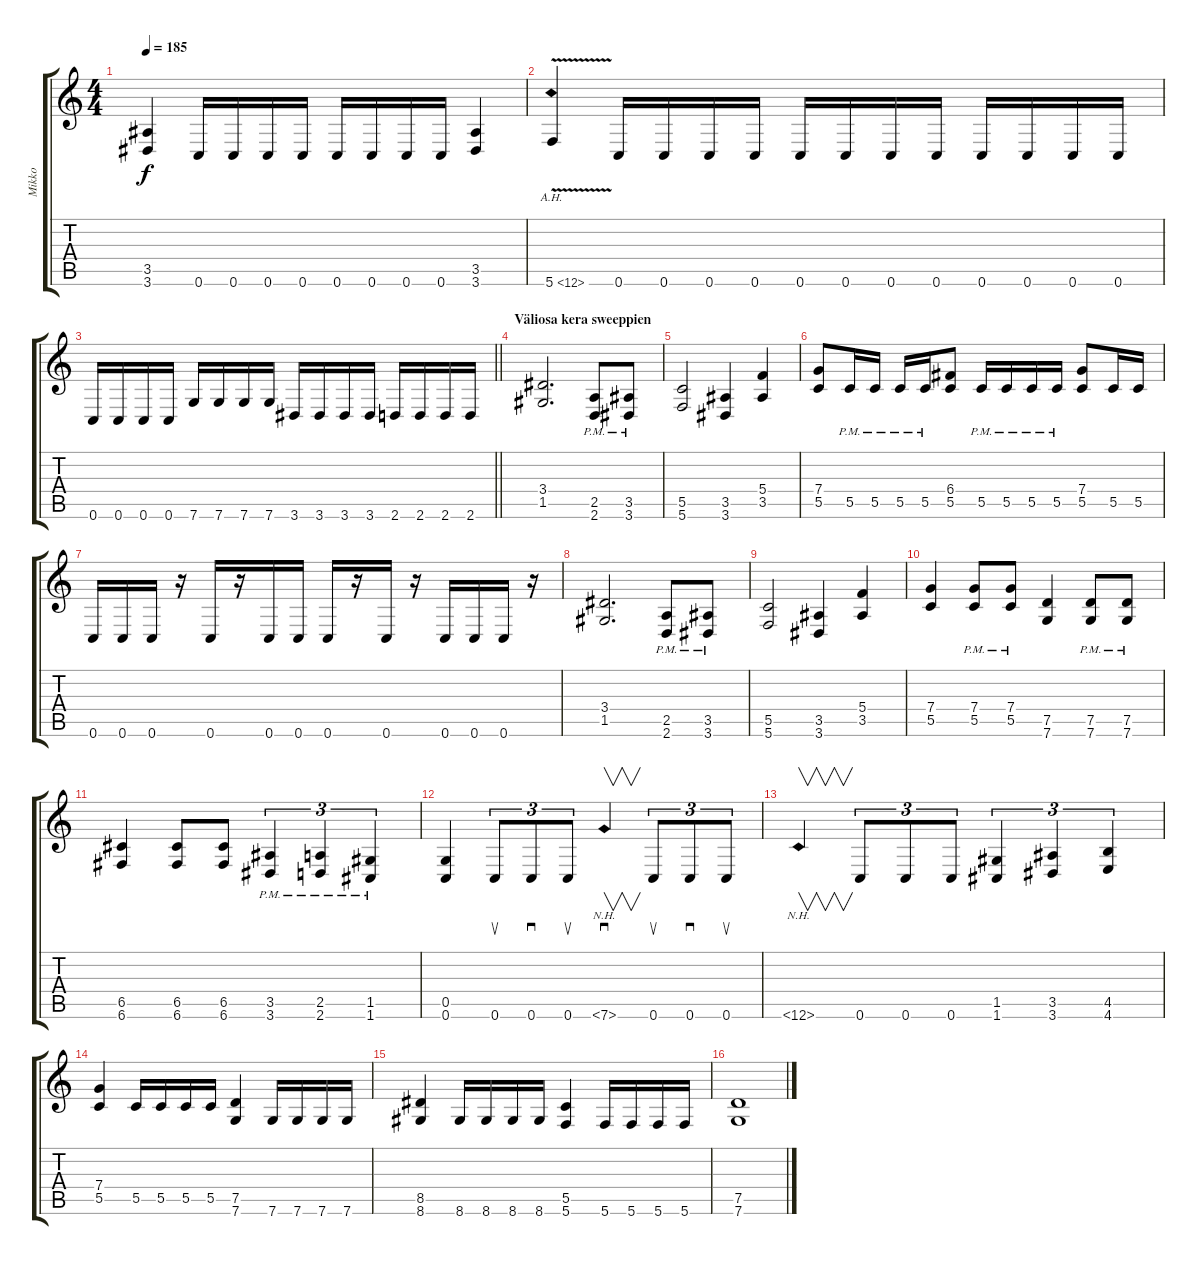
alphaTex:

\track ("Mikko" "Mikko") {instrument distortionguitar}
\staff {score tabs}
\tuning (D4 A3 F3 C3 G2 C2) {hide}
\ts (4 4)
\tempo 185
\clef g2
\ks c
(3.5 3.6).4{dy f} 0.6.16 0.6.16 0.6.16 0.6.16 0.6.16 0.6.16 0.6.16 0.6.16 (3.5 3.6).4 |
5.6{ah 7 v}.4 0.6.16 0.6.16 0.6.16 0.6.16 0.6.16 0.6.16 0.6.16 0.6.16 0.6.16 0.6.16 0.6.16 0.6.16 |
\barLineRight lightlight
0.6.16 0.6.16 0.6.16 0.6.16 7.6.16 7.6.16 7.6.16 7.6.16 3.6.16 3.6.16 3.6.16 3.6.16 2.6.16 2.6.16 2.6.16 2.6.16 |
\section ("" "Väliosa kera sweeppien")
(3.4 1.5).2{d} (2.5{pm} 2.6{pm}).8 (3.5{pm} 3.6{pm}).8 |
(5.5 5.6).2 (3.5 3.6).4 (5.4 3.5).4 |
(7.4 5.5).8 5.5{pm}.16 5.5{pm}.16 5.5{pm}.16 5.5{pm}.16 (6.4 5.5).8 5.5{pm}.16 5.5{pm}.16 5.5{pm}.16 5.5{pm}.16 (7.4 5.5).8 5.5.16 5.5.16 |
0.6.16 0.6.16 0.6.16 r.16 0.6.16 r.16 0.6.16 0.6.16 0.6.16 r.16 0.6.16 r.16 0.6.16 0.6.16 0.6.16 r.16 |
(3.4 1.5).2{d} (2.5{pm} 2.6{pm}).8 (3.5{pm} 3.6{pm}).8 |
(5.5 5.6).2 (3.5 3.6).4 (5.4 3.5).4 |
(7.4 5.5).4 (7.4{pm} 5.5{pm}).8 (7.4{pm} 5.5{pm}).8 (7.5 7.6).4 (7.5{pm} 7.6{pm}).8 (7.5{pm} 7.6{pm}).8 |
(6.5 6.6).4 (6.5 6.6).8 (6.5 6.6).8 (3.5{pm} 3.6{pm}).4{tu (3 2)} (2.5{pm} 2.6{pm}).4{tu (3 2)} (1.5{pm} 1.6{pm}).4{tu (3 2)} |
(0.5 0.6).4 0.6.8{su tu (3 2)} 0.6.8{sd tu (3 2)} 0.6.8{su tu (3 2)} 7.6{nh}.4{v sd} 0.6.8{su tu (3 2)} 0.6.8{sd tu (3 2)} 0.6.8{su tu (3 2)} |
6.6{nh}.4{v} 0.6.8{tu (3 2)} 0.6.8{tu (3 2)} 0.6.8{tu (3 2)} (1.5 1.6).4{tu (3 2)} (3.5 3.6).4{tu (3 2)} (4.5 4.6).4{tu (3 2)} |
(7.4 5.5).4 5.5.16 5.5.16 5.5.16 5.5.16 (7.5 7.6).4 7.6.16 7.6.16 7.6.16 7.6.16 |
(8.5 8.6).4 8.6.16 8.6.16 8.6.16 8.6.16 (5.5 5.6).4 5.6.16 5.6.16 5.6.16 5.6.16 |
(7.5 7.6).1
